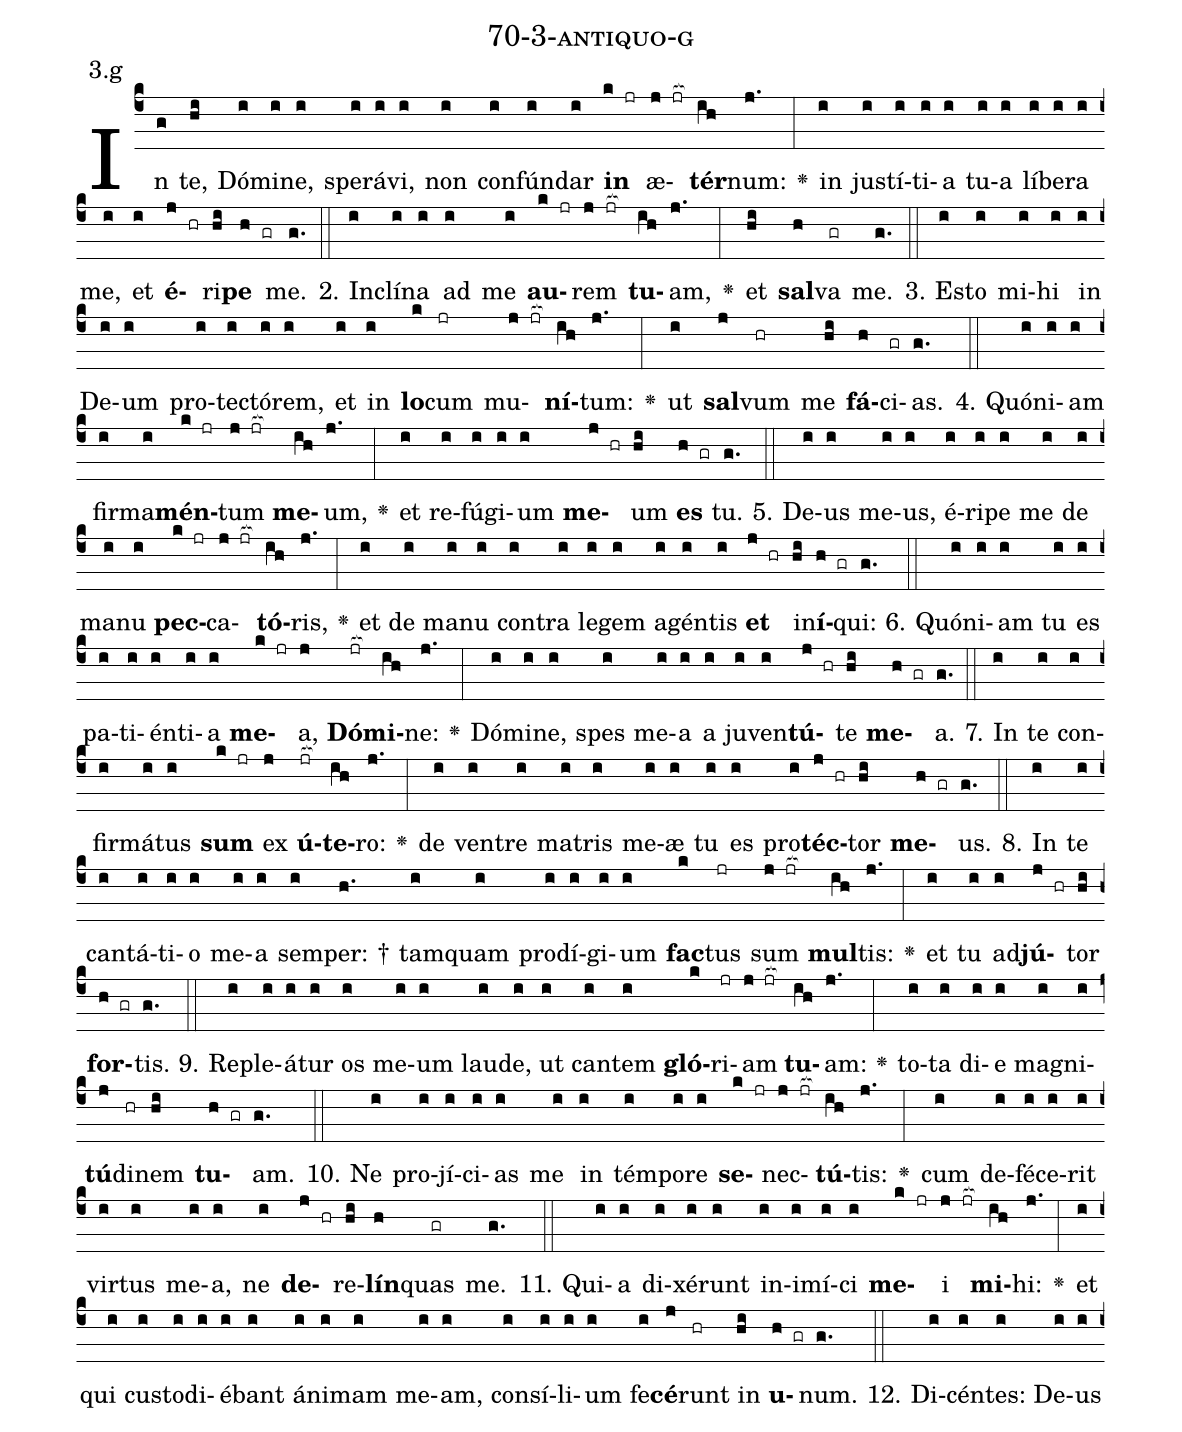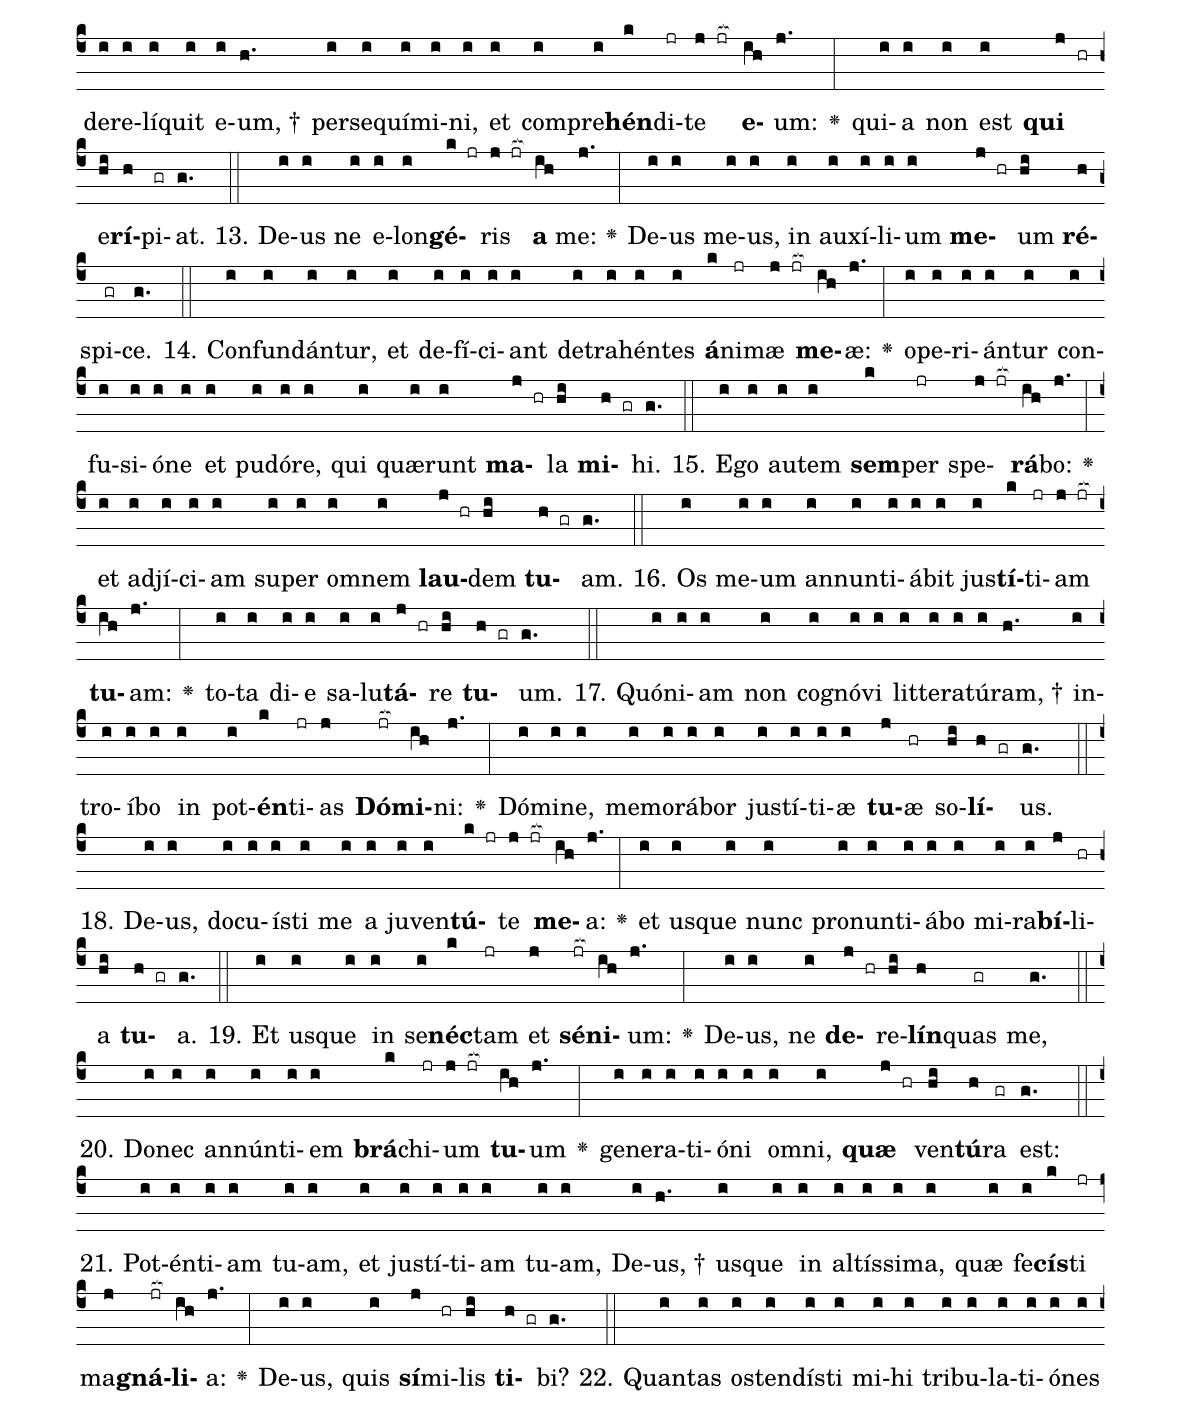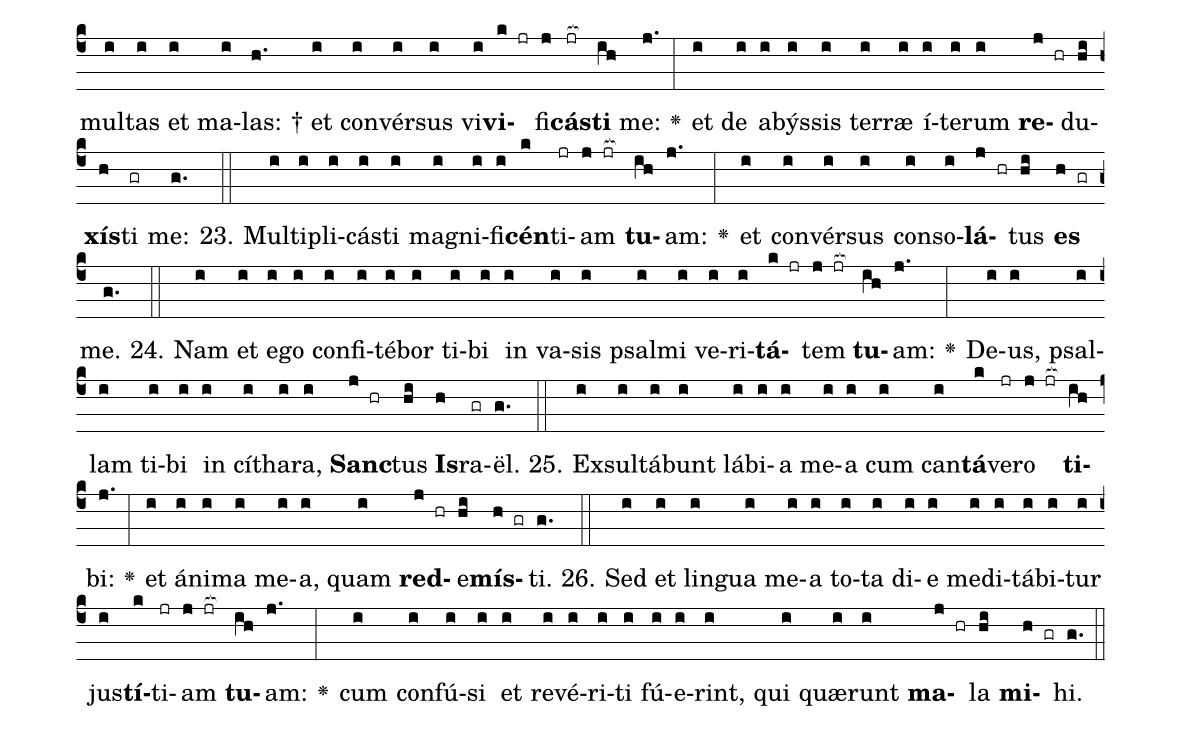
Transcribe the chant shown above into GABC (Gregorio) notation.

name: 70-3-antiquo-g;
annotation: 3.g;
%%
(c4)In(g) te,(hi) Dó(i)mi(i)ne,(i) spe(i)rá(i)vi,(i) non(i) con(i)fún(i)dar(i) <b>in</b>(k jr) æ(j jr[ocb:1{])<b>tér</b>(ih[ocb:0}])num:(j.) <v>\greheightstar</v>(:) in(i) jus(i)tí(i)ti(i)a(i) tu(i)a(i) lí(i)be(i)ra(i) me,(i) et(i) <b>é</b>(j hr)ri(hi)<b>pe</b>(h gr) me.(g.) (::)
2. In(i)clí(i)na(i) ad(i) me(i) <b>au</b>(k jr)rem(j jr[ocb:1{]) <b>tu</b>(ih[ocb:0}])am,(j.) <v>\greheightstar</v>(:) et(hi) <b>sal</b>(h)va(gr) me.(g.) (::)
3. Es(i)to(i) mi(i)hi(i) in(i) De(i)um(i) pro(i)tec(i)tó(i)rem,(i) et(i) in(i) <b>lo</b>(k)cum(jr) mu(j jr[ocb:1{])<b>ní</b>(ih[ocb:0}])tum:(j.) <v>\greheightstar</v>(:) ut(i) <b>sal</b>(j)vum(hr) me(hi) <b>fá</b>(h)ci(gr)as.(g.) (::)
4. Quón(i)i(i)am(i) fir(i)ma(i)<b>mén</b>(k jr)tum(j jr[ocb:1{]) <b>me</b>(ih[ocb:0}])um,(j.) <v>\greheightstar</v>(:) et(i) re(i)fú(i)gi(i)um(i) <b>me</b>(j hr)um(hi) <b>es</b>(h gr) tu.(g.) (::)
5. De(i)us(i) me(i)us,(i) é(i)ri(i)pe(i) me(i) de(i) ma(i)nu(i) <b>pec</b>(k jr)ca(j jr[ocb:1{])<b>tó</b>(ih[ocb:0}])ris,(j.) <v>\greheightstar</v>(:) et(i) de(i) ma(i)nu(i) con(i)tra(i) le(i)gem(i) a(i)gén(i)tis(i) <b>et</b>(j hr) in(hi)<b>í</b>(h gr)qui:(g.) (::)
6. Quón(i)i(i)am(i) tu(i) es(i) pa(i)ti(i)én(i)ti(i)a(i) <b>me</b>(k jr)a,(j) <b>Dó</b>(jr[ocb:1{])<b>mi</b>(ih[ocb:0}])ne:(j.) <v>\greheightstar</v>(:) Dó(i)mi(i)ne,(i) spes(i) me(i)a(i) a(i) ju(i)ven(i)<b>tú</b>(j hr)te(hi) <b>me</b>(h gr)a.(g.) (::)
7. In(i) te(i) con(i)fir(i)má(i)tus(i) <b>sum</b>(k jr) ex(j) <b>ú</b>(jr[ocb:1{])<b>te</b>(ih[ocb:0}])ro:(j.) <v>\greheightstar</v>(:) de(i) ven(i)tre(i) ma(i)tris(i) me(i)æ(i) tu(i) es(i) pro(i)<b>téc</b>(j hr)tor(hi) <b>me</b>(h gr)us.(g.) (::)
8. In(i) te(i) can(i)tá(i)ti(i)o(i) me(i)a(i) sem(i)per: †(h.) tam(i)quam(i) prod(i)í(i)gi(i)um(i) <b>fac</b>(k)tus(jr) sum(j jr[ocb:1{]) <b>mul</b>(ih[ocb:0}])tis:(j.) <v>\greheightstar</v>(:) et(i) tu(i) ad(i)<b>jú</b>(j hr)tor(hi) <b>for</b>(h gr)tis.(g.) (::)
9. Re(i)ple(i)á(i)tur(i) os(i) me(i)um(i) lau(i)de,(i) ut(i) can(i)tem(i) <b>gló</b>(k)ri(jr)am(j jr[ocb:1{]) <b>tu</b>(ih[ocb:0}])am:(j.) <v>\greheightstar</v>(:) to(i)ta(i) di(i)e(i) ma(i)gni(i)<b>tú</b>(j)di(hr)nem(hi) <b>tu</b>(h gr)am.(g.) (::)
10. Ne(i) pro(i)jí(i)ci(i)as(i) me(i) in(i) tém(i)po(i)re(i) <b>se</b>(k jr)nec(j jr[ocb:1{])<b>tú</b>(ih[ocb:0}])tis:(j.) <v>\greheightstar</v>(:) cum(i) de(i)fé(i)ce(i)rit(i) vir(i)tus(i) me(i)a,(i) ne(i) <b>de</b>(j hr)re(hi)<b>lín</b>(h)quas(gr) me.(g.) (::)
11. Qui(i)a(i) di(i)xé(i)runt(i) in(i)i(i)mí(i)ci(i) <b>me</b>(k jr)i(j jr[ocb:1{]) <b>mi</b>(ih[ocb:0}])hi:(j.) <v>\greheightstar</v>(:) et(i) qui(i) cus(i)to(i)di(i)é(i)bant(i) á(i)ni(i)mam(i) me(i)am,(i) con(i)sí(i)li(i)um(i) fe(i)<b>cé</b>(j)runt(hr) in(hi) <b>u</b>(h gr)num.(g.) (::)
12. Di(i)cén(i)tes:(i) De(i)us(i) de(i)re(i)lí(i)quit(i) e(i)um, †(h.) per(i)se(i)quí(i)mi(i)ni,(i) et(i) com(i)pre(i)<b>hén</b>(k)di(jr)te(j jr[ocb:1{]) <b>e</b>(ih[ocb:0}])um:(j.) <v>\greheightstar</v>(:) qui(i)a(i) non(i) est(i) <b>qui</b>(j hr) e(hi)<b>rí</b>(h)pi(gr)at.(g.) (::)
13. De(i)us(i) ne(i) e(i)lon(i)<b>gé</b>(k jr)ris(j jr[ocb:1{]) <b>a</b>(ih[ocb:0}]) me:(j.) <v>\greheightstar</v>(:) De(i)us(i) me(i)us,(i) in(i) au(i)xí(i)li(i)um(i) <b>me</b>(j hr)um(hi) <b>ré</b>(h)spi(gr)ce.(g.) (::)
14. Con(i)fun(i)dán(i)tur,(i) et(i) de(i)fí(i)ci(i)ant(i) de(i)tra(i)hén(i)tes(i) <b>á</b>(k)ni(jr)mæ(j jr[ocb:1{]) <b>me</b>(ih[ocb:0}])æ:(j.) <v>\greheightstar</v>(:) o(i)pe(i)ri(i)án(i)tur(i) con(i)fu(i)si(i)ó(i)ne(i) et(i) pu(i)dó(i)re,(i) qui(i) quæ(i)runt(i) <b>ma</b>(j hr)la(hi) <b>mi</b>(h gr)hi.(g.) (::)
15. E(i)go(i) au(i)tem(i) <b>sem</b>(k)per(jr) spe(j jr[ocb:1{])<b>rá</b>(ih[ocb:0}])bo:(j.) <v>\greheightstar</v>(:) et(i) ad(i)jí(i)ci(i)am(i) su(i)per(i) om(i)nem(i) <b>lau</b>(j hr)dem(hi) <b>tu</b>(h gr)am.(g.) (::)
16. Os(i) me(i)um(i) an(i)nun(i)ti(i)á(i)bit(i) jus(i)<b>tí</b>(k)ti(jr)am(j jr[ocb:1{]) <b>tu</b>(ih[ocb:0}])am:(j.) <v>\greheightstar</v>(:) to(i)ta(i) di(i)e(i) sa(i)lu(i)<b>tá</b>(j hr)re(hi) <b>tu</b>(h gr)um.(g.) (::)
17. Quón(i)i(i)am(i) non(i) co(i)gnó(i)vi(i) lit(i)te(i)ra(i)tú(i)ram, †(h.) in(i)tro(i)í(i)bo(i) in(i) pot(i)<b>én</b>(k)ti(jr)as(j) <b>Dó</b>(jr[ocb:1{])<b>mi</b>(ih[ocb:0}])ni:(j.) <v>\greheightstar</v>(:) Dó(i)mi(i)ne,(i) me(i)mo(i)rá(i)bor(i) jus(i)tí(i)ti(i)æ(i) <b>tu</b>(j)æ(hr) so(hi)<b>lí</b>(h gr)us.(g.) (::)
18. De(i)us,(i) do(i)cu(i)ís(i)ti(i) me(i) a(i) ju(i)ven(i)<b>tú</b>(k jr)te(j jr[ocb:1{]) <b>me</b>(ih[ocb:0}])a:(j.) <v>\greheightstar</v>(:) et(i) us(i)que(i) nunc(i) pro(i)nun(i)ti(i)á(i)bo(i) mi(i)ra(i)<b>bí</b>(j)li(hr)a(hi) <b>tu</b>(h gr)a.(g.) (::)
19. Et(i) us(i)que(i) in(i) se(i)<b>néc</b>(k)tam(jr) et(j) <b>sé</b>(jr[ocb:1{])<b>ni</b>(ih[ocb:0}])um:(j.) <v>\greheightstar</v>(:) De(i)us,(i) ne(i) <b>de</b>(j hr)re(hi)<b>lín</b>(h)quas(gr) me,(g.) (::)
20. Do(i)nec(i) an(i)nún(i)ti(i)em(i) <b>brá</b>(k)chi(jr)um(j jr[ocb:1{]) <b>tu</b>(ih[ocb:0}])um(j.) <v>\greheightstar</v>(:) ge(i)ne(i)ra(i)ti(i)ó(i)ni(i) om(i)ni,(i) <b>quæ</b>(j hr) ven(hi)<b>tú</b>(h)ra(gr) est:(g.) (::)
21. Pot(i)én(i)ti(i)am(i) tu(i)am,(i) et(i) jus(i)tí(i)ti(i)am(i) tu(i)am,(i) De(i)us, †(h.) us(i)que(i) in(i) al(i)tís(i)si(i)ma,(i) quæ(i) fe(i)<b>cís</b>(k)ti(jr) ma(j)<b>gná</b>(jr[ocb:1{])<b>li</b>(ih[ocb:0}])a:(j.) <v>\greheightstar</v>(:) De(i)us,(i) quis(i) <b>sí</b>(j)mi(hr)lis(hi) <b>ti</b>(h gr)bi?(g.) (::)
22. Quan(i)tas(i) os(i)ten(i)dís(i)ti(i) mi(i)hi(i) tri(i)bu(i)la(i)ti(i)ó(i)nes(i) mul(i)tas(i) et(i) ma(i)las: †(h.) et(i) con(i)vér(i)sus(i) vi(i)<b>vi</b>(k jr)fi(j)<b>cás</b>(jr[ocb:1{])<b>ti</b>(ih[ocb:0}]) me:(j.) <v>\greheightstar</v>(:) et(i) de(i) a(i)býs(i)sis(i) ter(i)ræ(i) í(i)te(i)rum(i) <b>re</b>(j hr)du(hi)<b>xís</b>(h)ti(gr) me:(g.) (::)
23. Mul(i)ti(i)pli(i)cás(i)ti(i) ma(i)gni(i)fi(i)<b>cén</b>(k)ti(jr)am(j jr[ocb:1{]) <b>tu</b>(ih[ocb:0}])am:(j.) <v>\greheightstar</v>(:) et(i) con(i)vér(i)sus(i) con(i)so(i)<b>lá</b>(j hr)tus(hi) <b>es</b>(h gr) me.(g.) (::)
24. Nam(i) et(i) e(i)go(i) con(i)fi(i)té(i)bor(i) ti(i)bi(i) in(i) va(i)sis(i) psal(i)mi(i) ve(i)ri(i)<b>tá</b>(k jr)tem(j jr[ocb:1{]) <b>tu</b>(ih[ocb:0}])am:(j.) <v>\greheightstar</v>(:) De(i)us,(i) psal(i)lam(i) ti(i)bi(i) in(i) cí(i)tha(i)ra,(i) <b>Sanc</b>(j hr)tus(hi) <b>Is</b>(h)ra(gr)ël.(g.) (::)
25. Ex(i)sul(i)tá(i)bunt(i) lá(i)bi(i)a(i) me(i)a(i) cum(i) can(i)<b>tá</b>(k)ve(jr)ro(j jr[ocb:1{]) <b>ti</b>(ih[ocb:0}])bi:(j.) <v>\greheightstar</v>(:) et(i) á(i)ni(i)ma(i) me(i)a,(i) quam(i) <b>red</b>(j hr)e(hi)<b>mís</b>(h gr)ti.(g.) (::)
26. Sed(i) et(i) lin(i)gua(i) me(i)a(i) to(i)ta(i) di(i)e(i) me(i)di(i)tá(i)bi(i)tur(i) jus(i)<b>tí</b>(k)ti(jr)am(j jr[ocb:1{]) <b>tu</b>(ih[ocb:0}])am:(j.) <v>\greheightstar</v>(:) cum(i) con(i)fú(i)si(i) et(i) re(i)vé(i)ri(i)ti(i) fú(i)e(i)rint,(i) qui(i) quæ(i)runt(i) <b>ma</b>(j hr)la(hi) <b>mi</b>(h gr)hi.(g.) (::)
